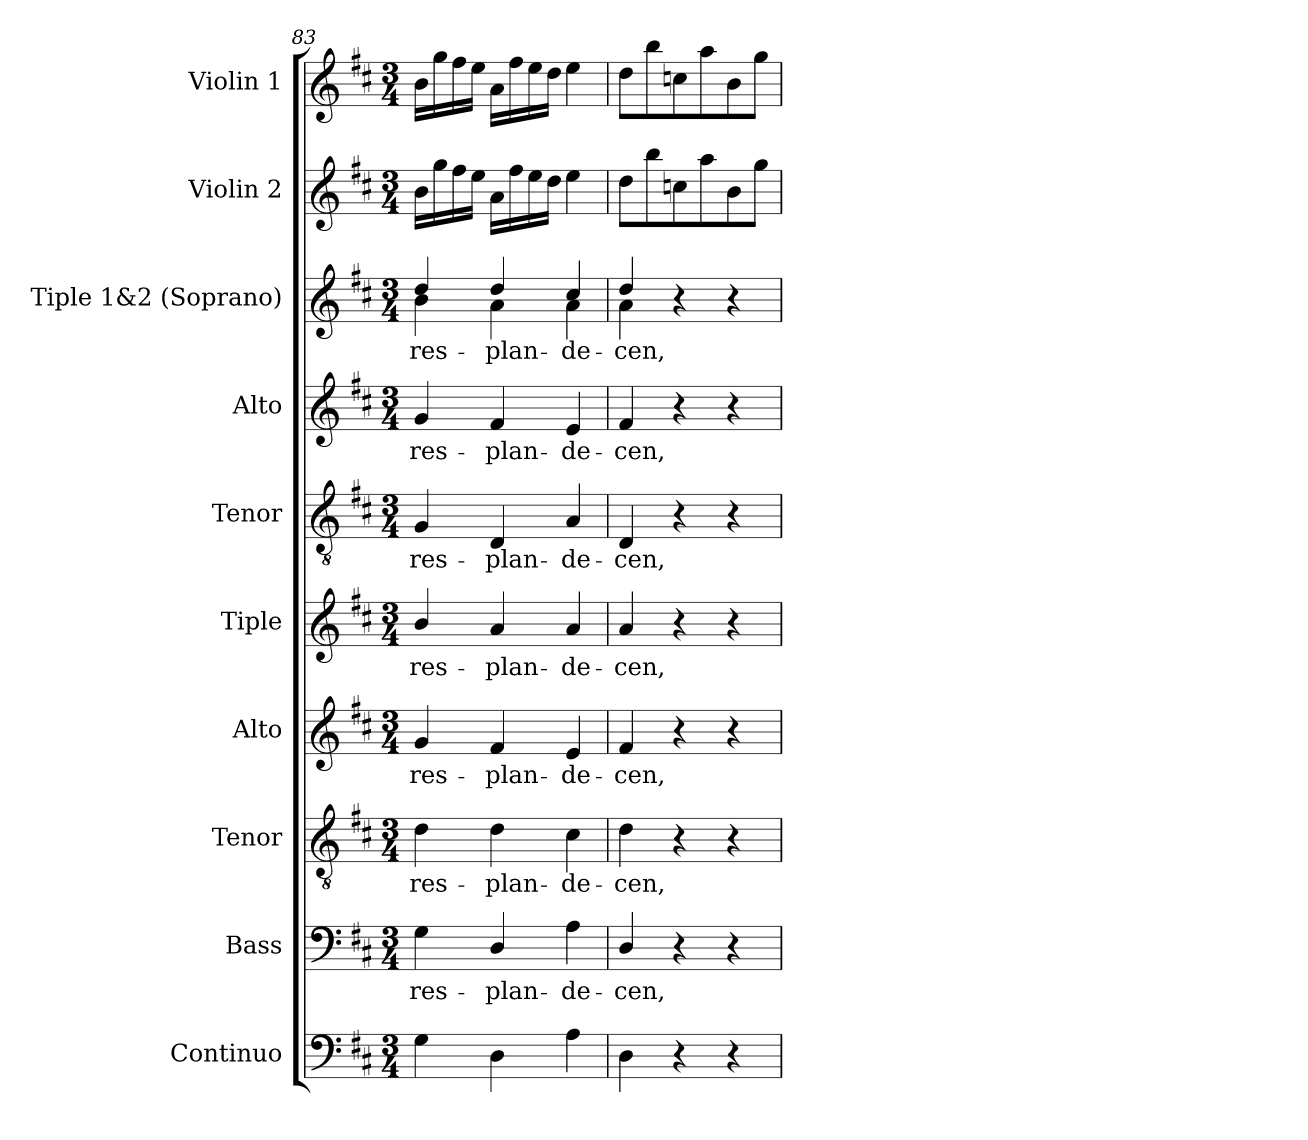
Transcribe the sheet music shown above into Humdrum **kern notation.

**kern	**kern	**text	**kern	**text	**kern	**text	**kern	**text	**kern	**text	**kern	**text	**kern	**text	**kern	**kern
*part10	*part9	*part9	*part8	*part8	*part7	*part7	*part6	*part6	*part5	*part5	*part4	*part4	*part3	*part3	*part2	*part1
*staff10	*staff9	*staff9	*staff8	*staff8	*staff7	*staff7	*staff6	*staff6	*staff5	*staff5	*staff4	*staff4	*staff3	*staff3	*staff2	*staff1
*I"Continuo	*I"Bass	*	*I"Tenor	*	*I"Alto	*	*I"Tiple	*	*I"Tenor	*	*I"Alto	*	*I"Tiple 1&2 (Soprano)	*	*I"Violin 2	*I"Violin 1
*I'Cont.	*I'B.	*	*I'T.	*	*I'A.	*	*	*	*I'T.	*	*I'A.	*	*I'S.	*	*I'Vln. 2	*I'Vln. 1
*clefF4	*clefF4	*	*clefGv2	*	*clefG2	*	*clefG2	*	*clefGv2	*	*clefG2	*	*clefG2	*	*clefG2	*clefG2
*	*	*	*ITrd7c12	*	*	*	*	*	*ITrd7c12	*	*	*	*	*	*	*
*k[f#c#]	*k[f#c#]	*	*k[f#c#]	*	*k[f#c#]	*	*k[f#c#]	*	*k[f#c#]	*	*k[f#c#]	*	*k[f#c#]	*	*k[f#c#]	*k[f#c#]
*D:	*D:	*	*D:	*	*D:	*	*D:	*	*D:	*	*D:	*	*D:	*	*D:	*D:
*M3/4	*M3/4	*	*M3/4	*	*M3/4	*	*M3/4	*	*M3/4	*	*M3/4	*	*M3/4	*	*M3/4	*M3/4
=83	=83	=83	=83	=83	=83	=83	=83	=83	=83	=83	=83	=83	=83	=83	=83	=83
!	!	!LO:LY:b:color=#000000	!	!	!	!	!	!	!	!	!	!	!	!	!	!
!	!	!	!	!LO:LY:b:color=#000000	!	!	!	!	!	!	!	!	!	!	!	!
!	!	!	!	!	!	!LO:LY:b:color=#000000	!	!	!	!	!	!	!	!	!	!
!	!	!	!	!	!	!	!	!LO:LY:b:color=#000000	!	!	!	!	!	!	!	!
!	!	!	!	!	!	!	!	!	!	!LO:LY:b:color=#000000	!	!	!	!	!	!
!	!	!	!	!	!	!	!	!	!	!	!	!LO:LY:b:color=#000000	!	!	!	!
!	!	!	!	!	!	!	!	!	!	!	!	!	!	!LO:LY:b:color=#000000	!	!
*	*	*	*	*	*	*	*	*	*	*	*	*	*^	*	*	*
4Gi\	4Gi\	res-	4Di\	res-	4gi/	res-	4bi/	res-	4GGi/	res-	4gi/	res-	4ddi/	4bi\	res-	16bi\LL	16bi\LL
.	.	.	.	.	.	.	.	.	.	.	.	.	.	.	.	16ggi\	16ggi\
.	.	.	.	.	.	.	.	.	.	.	.	.	.	.	.	16ff#i\	16ff#i\
.	.	.	.	.	.	.	.	.	.	.	.	.	.	.	.	16eei\JJ	16eei\JJ
!	!	!LO:LY:b:color=#000000	!	!	!	!	!	!	!	!	!	!	!	!	!	!	!
!	!	!	!	!LO:LY:b:color=#000000	!	!	!	!	!	!	!	!	!	!	!	!	!
!	!	!	!	!	!	!LO:LY:b:color=#000000	!	!	!	!	!	!	!	!	!	!	!
!	!	!	!	!	!	!	!	!LO:LY:b:color=#000000	!	!	!	!	!	!	!	!	!
!	!	!	!	!	!	!	!	!	!	!LO:LY:b:color=#000000	!	!	!	!	!	!	!
!	!	!	!	!	!	!	!	!	!	!	!	!LO:LY:b:color=#000000	!	!	!	!	!
!	!	!	!	!	!	!	!	!	!	!	!	!	!	!	!LO:LY:b:color=#000000	!	!
4Di\	4Di/	-plan-	4Di\	-plan-	4f#i/	-plan-	4ai/	-plan-	4DDi/	-plan-	4f#i/	-plan-	4ddi/	4ai\	-plan-	16ai\LL	16ai\LL
.	.	.	.	.	.	.	.	.	.	.	.	.	.	.	.	16ff#i\	16ff#i\
.	.	.	.	.	.	.	.	.	.	.	.	.	.	.	.	16eei\	16eei\
.	.	.	.	.	.	.	.	.	.	.	.	.	.	.	.	16ddi\JJ	16ddi\JJ
!	!	!LO:LY:b:color=#000000	!	!	!	!	!	!	!	!	!	!	!	!	!	!	!
!	!	!	!	!LO:LY:b:color=#000000	!	!	!	!	!	!	!	!	!	!	!	!	!
!	!	!	!	!	!	!LO:LY:b:color=#000000	!	!	!	!	!	!	!	!	!	!	!
!	!	!	!	!	!	!	!	!LO:LY:b:color=#000000	!	!	!	!	!	!	!	!	!
!	!	!	!	!	!	!	!	!	!	!LO:LY:b:color=#000000	!	!	!	!	!	!	!
!	!	!	!	!	!	!	!	!	!	!	!	!LO:LY:b:color=#000000	!	!	!	!	!
!	!	!	!	!	!	!	!	!	!	!	!	!	!	!	!LO:LY:b:color=#000000	!	!
4Ai\	4Ai\	-de-	4C#i\	-de-	4ei/	-de-	4ai/	-de-	4AAi/	-de-	4ei/	-de-	4cc#i/	4ai\	-de-	4eei\	4eei\
=84	=84	=84	=84	=84	=84	=84	=84	=84	=84	=84	=84	=84	=84	=84	=84	=84	=84
!	!	!LO:LY:b:color=#000000	!	!	!	!	!	!	!	!	!	!	!	!	!	!	!
!	!	!	!	!LO:LY:b:color=#000000	!	!	!	!	!	!	!	!	!	!	!	!	!
!	!	!	!	!	!	!LO:LY:b:color=#000000	!	!	!	!	!	!	!	!	!	!	!
!	!	!	!	!	!	!	!	!LO:LY:b:color=#000000	!	!	!	!	!	!	!	!	!
!	!	!	!	!	!	!	!	!	!	!LO:LY:b:color=#000000	!	!	!	!	!	!	!
!	!	!	!	!	!	!	!	!	!	!	!	!LO:LY:b:color=#000000	!	!	!	!	!
!	!	!	!	!	!	!	!	!	!	!	!	!	!	!	!LO:LY:b:color=#000000	!	!
4Di\	4Di/	-cen,	4Di\	-cen,	4f#i/	-cen,	4ai/	-cen,	4DDi/	-cen,	4f#i/	-cen,	4ddi/	4ai\	-cen,	8ddi\L	8ddi\L
.	.	.	.	.	.	.	.	.	.	.	.	.	.	.	.	8bbi\	8bbi\
4r	4r	.	4r	.	4r	.	4r	.	4r	.	4r	.	4r	4ryy	.	8ccni\	8ccni\
.	.	.	.	.	.	.	.	.	.	.	.	.	.	.	.	8aai\	8aai\
4r	4r	.	4r	.	4r	.	4r	.	4r	.	4r	.	4r	4ryy	.	8bi\	8bi\
.	.	.	.	.	.	.	.	.	.	.	.	.	.	.	.	8ggi\J	8ggi\J
*	*	*	*	*	*	*	*	*	*	*	*	*	*v	*v	*	*	*
=	=	=	=	=	=	=	=	=	=	=	=	=	=	=	=	=
*-	*-	*-	*-	*-	*-	*-	*-	*-	*-	*-	*-	*-	*-	*-	*-	*-
